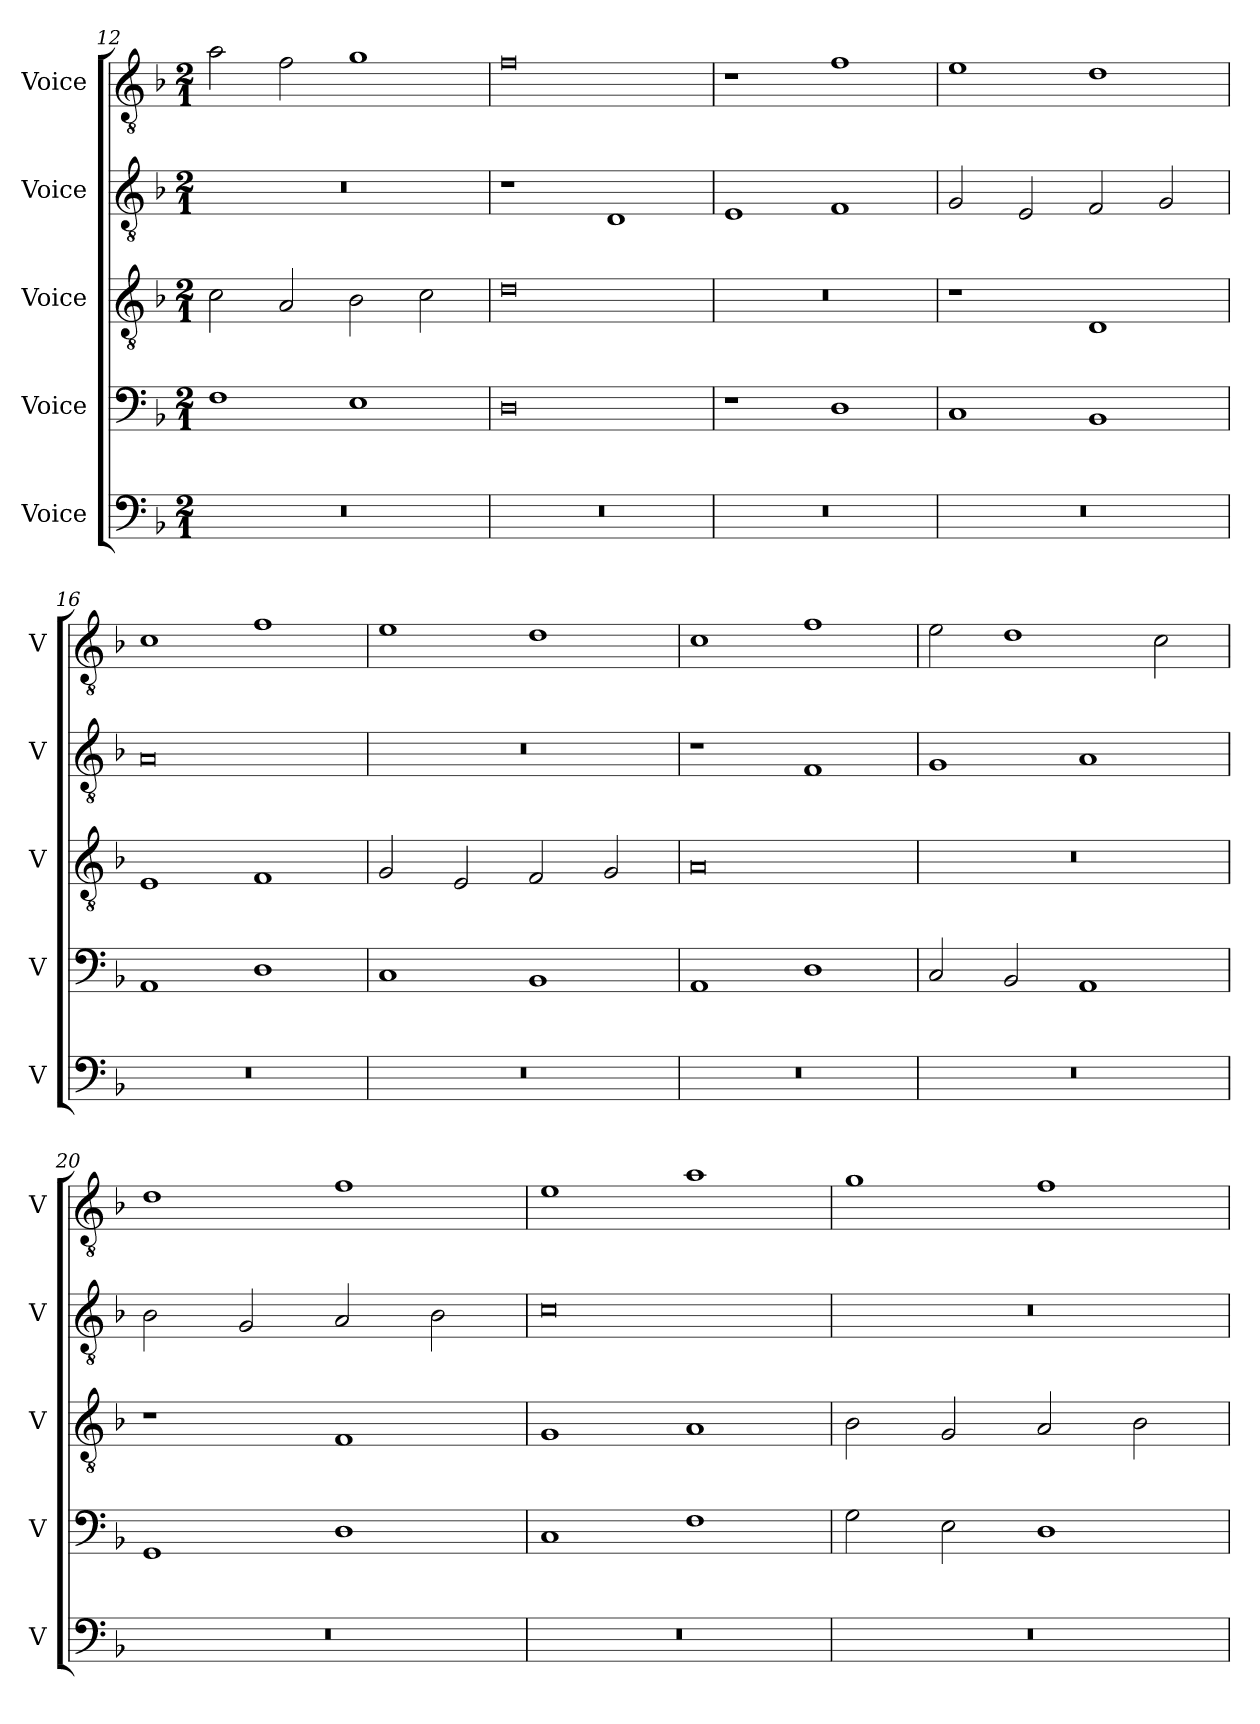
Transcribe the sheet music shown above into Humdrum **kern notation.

**kern	**kern	**kern	**kern	**kern
*part5	*part4	*part3	*part2	*part1
*staff5	*staff4	*staff3	*staff2	*staff1
*I"Voice	*I"Voice	*I"Voice	*I"Voice	*I"Voice
*I'V	*I'V	*I'V	*I'V	*I'V
*clefF4	*clefF4	*clefGv2	*clefGv2	*clefGv2
*k[b-]	*k[b-]	*k[b-]	*k[b-]	*k[b-]
*M2/1	*M2/1	*M2/1	*M2/1	*M2/1
=12	=12	=12	=12	=12
0r	1F	2c\	0r	2a\
.	.	2A/	.	2f\
.	1E	2B-\	.	1g
.	.	2c\	.	.
=13	=13	=13	=13	=13
0r	0D	0d	1r	0f
.	.	.	1D	.
!!LO:PB:g=z
=14	=14	=14	=14	=14
0r	1r	0r	1E	1r
.	1D	.	1F	1f
=15	=15	=15	=15	=15
0r	1C	1r	2G/	1e
.	.	.	2E/	.
.	1BB-	1D	2F/	1d
.	.	.	2G/	.
=16	=16	=16	=16	=16
0r	1AA	1E	0A	1c
.	1D	1F	.	1f
=17	=17	=17	=17	=17
0r	1C	2G/	0r	1e
.	.	2E/	.	.
.	1BB-	2F/	.	1d
.	.	2G/	.	.
!!LO:LB:g=z
=18	=18	=18	=18	=18
0r	1AA	0A	1r	1c
.	1D	.	1F	1f
=19	=19	=19	=19	=19
0r	2C/	0r	1G	2e\
.	2BB-/	.	.	1d
.	1AA	.	1A	.
.	.	.	.	2c\
=20	=20	=20	=20	=20
0r	1GG	1r	2B-\	1d
.	.	.	2G/	.
.	1D	1F	2A/	1f
.	.	.	2B-\	.
=21	=21	=21	=21	=21
0r	1C	1G	0c	1e
.	1F	1A	.	1a
!!LO:LB:g=z
=22	=22	=22	=22	=22
0r	2G\	2B-\	0r	1g
.	2E\	2G/	.	.
.	1D	2A/	.	1f
.	.	2B-\	.	.
=	=	=	=	=
*-	*-	*-	*-	*-
